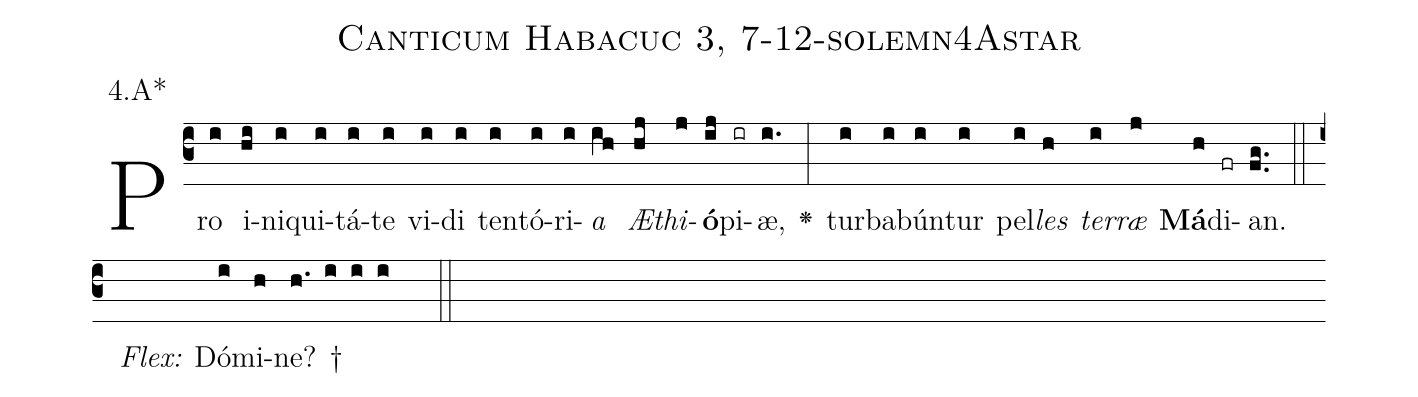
name: Canticum Habacuc 3, 7-12-solemn4Astar;
annotation: 4.A*;
%%
(c3)Pro(i) i(hi)ni(i)qui(i)tá(i)te(i) vi(i)di(i) ten(i)tó(i)ri(i)<i>a</i>(ih) <i>Æ</i>(hj)<i>thi</i>(j)<b>ó</b>(ij)pi(ir)æ,(i.) <v>\greheightstar</v>(:) tur(i)ba(i)bún(i)tur(i) pel(i)<i>les</i>(h) <i>ter</i>(i)<i>ræ</i>(j) <b>Má</b>(h)di(fr)an.(fg..) (::)
<i>Flex:</i>()  Dó(i)mi(h)ne? †(h. i i i  ::)

%E(i) u(h) o(i) u(j) a(h) e.(fg..) (::)
